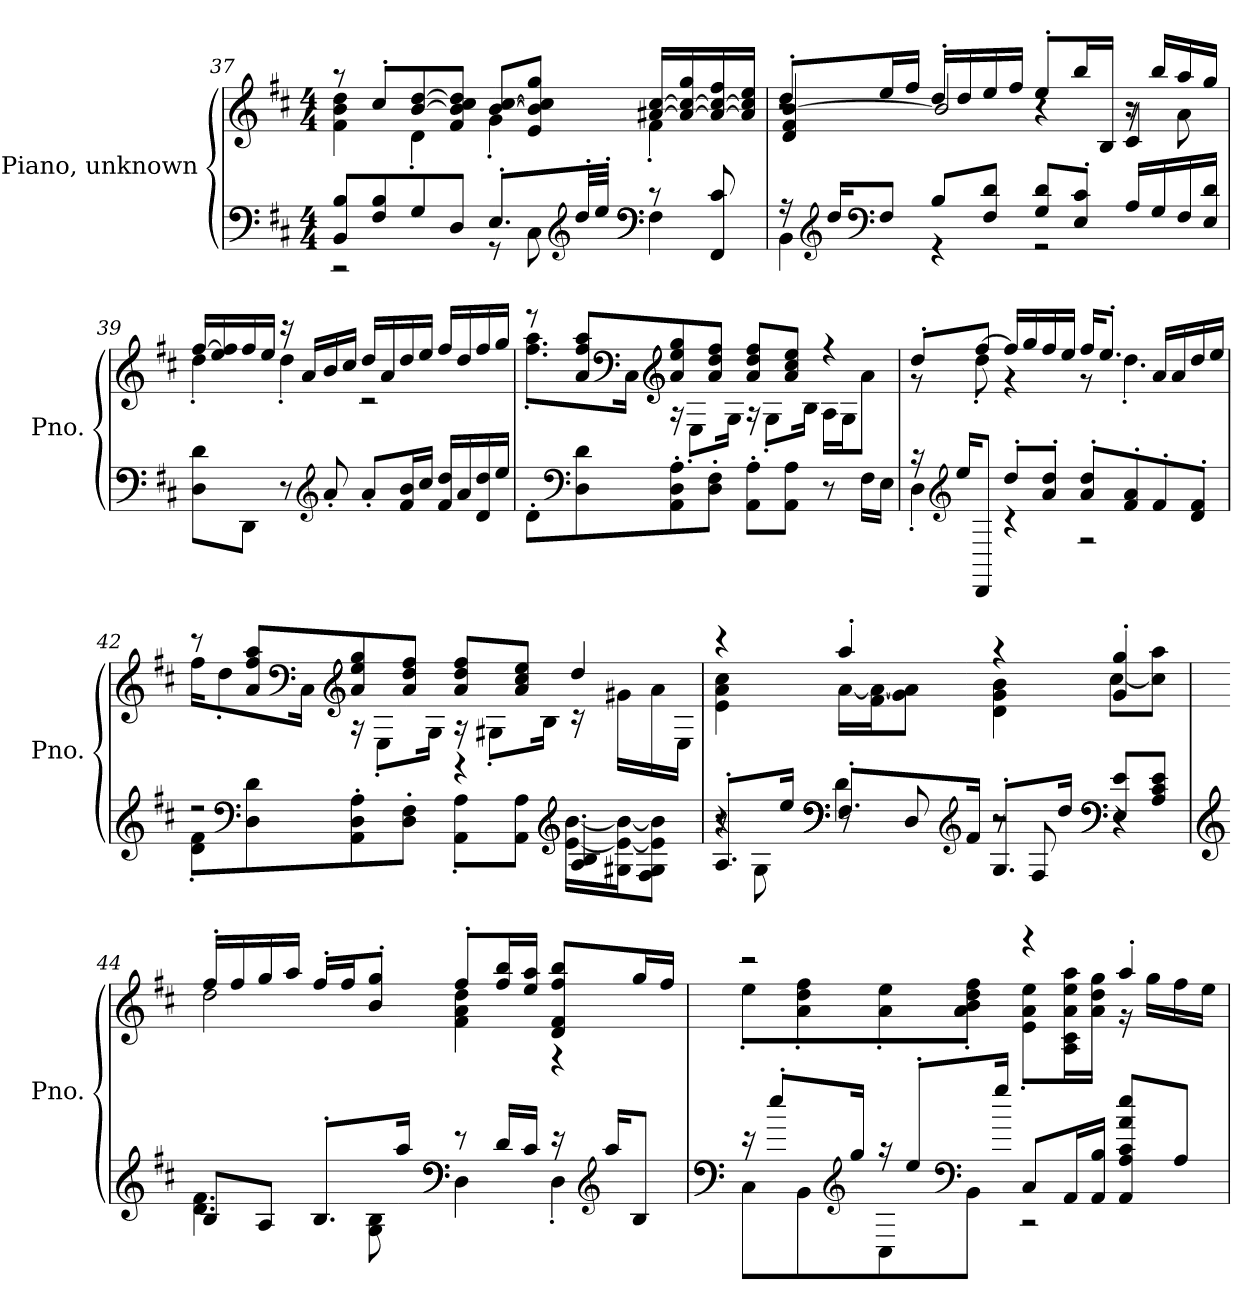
**kern	**kern
*part1	*part1
*staff2	*staff1
*I"Piano, unknown	*
*I'Pno.	*
!!LO:LB:g=z
*clefF4	*clefG2
*k[f#c#]	*k[f#c#]
*M4/4	*M4/4
=37	=37
*^	*^
8BB/ 8B/L	2r	8r	4f#\ 4b\ 4dd\
8F#/ 8B/	.	8cc#'/L	.
8G/	.	[8b/ [8dd/	4d'\
8D/J	.	8f#/ 8b/] 8cc#/ 8dd/]J	.
8.E'/L	8r	[8b/ [8cc#/L	4g'\
.	8C#\	8e/ 8b/] 8cc#/] 8gg/J	.
*clefG2	*	*	*
32dd'/LL	.	.	.
32ee'/JJJ	.	.	.
*clefF4	*	*	*
8r	4F#\	[16a#X/ [16cc#/LL	4f#'\
.	.	16a#/_ 16cc#/_ 16gg/	.
8FF#/ 8c#/	.	16a#/_ 16cc#/_ 16ff#/	.
.	.	16a#/] 16cc#/] 16ee/JJ	.
=38	=38	=38	=38
*	*	*	*^
16r	4BB\	8dd'/L	2r	4d/ 4f#/ [4b/
*clefG2	*	*	*	*
16dd/KL	.	.	.	.
*clefF4	*	*	*	*
8F#/J	.	16ee/L	.	.
.	.	16ff#/JJ	.	.
8B/L	4r	16dd'/LL	.	2b/]
.	.	16dd/	.	.
8F#/ 8d/J	.	16ee/	.	.
.	.	16ff#/JJ	.	.
8G/ 8d/L	2r	8ee'/L	4r	.
8E/' 8c#/'J	.	16bb/L	.	.
.	.	16B/JJ	.	.
16A/LL	.	16r	8r	4c#/
16G/	.	16bb/LL	.	.
16F#/	.	16aa/	8a\	.
16E/ 16d/JJ	.	16gg/JJ	.	.
*v	*v	*	*	*
*	*	*v	*v
!!LO:LB:g=z
=39	=39	=39
8D\ 8d\L	[16ff#/LL	4dd'\
.	16ee/ 16ff#/]	.
8DD\J	16ff#/	.
.	16ee/JJ	.
8r	16r	4dd'\
.	16a/LL	.
*clefG2	*	*
8a'/	16b/	.
.	16cc#/JJ	.
8a'/L	16dd/LL	2r
.	16a/	.
16f#/ 16b/L	16dd/	.
16cc#/JJ	16ee/JJ	.
16f#/ 16dd/LL	16ff#/LL	.
16a/	16dd/	.
16d/ 16dd/	16ff#/	.
16ee/JJ	16gg/JJ	.
=40	=40	=40
8d'\L	8r	8.ff#\' 8.aa\'L
*clefF4	*	*
8D\ 8d\	8a/ 8ff#/ 8aa/L	.
*	*clefF4	*
.	.	16C#\Jk
*	*clefG2	*
8AA\' 8D\' 8A\'	8a/ 8ee/ 8gg/	16r
.	.	8E'\L
8D\' 8F#\'J	8a/ 8dd/ 8ff#/J	.
.	.	16G\Jk
8AA\' 8A\'L	8a/ 8dd/ 8ff#/L	16r
.	.	8G'\L
8AA\ 8A\J	8a/ 8cc#/ 8ee/J	.
.	.	16B\Jk
8r	4r	16A\LL
.	.	16G\J
16F#\LL	.	8a\J
16E\JJ	.	.
!!LO:LB:g=z	!!
=41	=41	=41
*^	*	*
16r	4D'\	8dd'/L	8r
*clefG2	*	*	*
16ee/KL	.	.	.
8DD/J	.	[8ff#/J	8dd'\
8dd'/L	4r	16ff#/LL]	4r
.	.	16gg/	.
8a/' 8dd/'J	.	16ff#/	.
.	.	16ee/JJ	.
8a/' 8dd/'L	2r	16ff#/KL	8r
.	.	8.ee'/J	.
8f#/' 8a/'	.	.	4.dd'\
8f#'/	.	16a/LL	.
.	.	16a/	.
8d/' 8f#/'J	.	16dd/	.
.	.	16ee/JJ	.
=42	=42	=42	=42
2r	8d\' 8f#\'L	8r	16ff#\KL
.	.	.	8dd'\
*clefF4	*	*	*
.	8D\ 8d\	8a/ 8ff#/ 8aa/L	.
*	*	*clefF4	*
.	.	.	16C#\Jk
*	*	*clefG2	*
.	8AA\' 8D\' 8A\'	8a/ 8ee/ 8gg/	16r
.	.	.	8E'\L
.	8D\' 8F#\'J	8a/ 8dd/ 8ff#/J	.
.	.	.	16G\Jk
4r	8AA\' 8A\'L	8a/ 8dd/ 8ff#/L	16r
.	.	.	8G#X'\L
.	8AA\ 8A\J	8a/ 8cc#/ 8ee/J	.
.	.	.	16B\Jk
*clefG2	*	*	*
4A/' 4B/'	[16e\ [16b\LL	4dd/	16r
.	16G#X\ 16e\_ 16b\_J	.	16g#X\LL
.	8F#\ 8G#\ 8e\] 8b\]J	.	16a\
.	.	.	16E\JJ
!!LO:LB:g=z	!!
=43	=43	=43	=43
*	*^	*	*
8.A'/L	8r	4r	4r	4e\ 4a\ 4cc#\
.	8G\	.	.	.
16ee/Jk	.	.	.	.
*clefF4	*	*	*	*
8.F#'/L	4d\	8r	4aa'/	[16a\LL
.	.	.	.	16f#\ 16a\_J
.	.	8D/	.	8g\ 8a\]J
*clefG2	*	*	*	*
16f#/Jk	.	.	.	.
8.G'/L	2r	8r	4r	4d\ 4g\ 4b\
.	.	8F#/	.	.
16dd/Jk	.	.	.	.
*clefF4	*	*	*	*
8E/ 8e/L	.	4r	4g/' 4gg/'	[8cc#\L
8A/ 8c#/ 8e/J	.	.	.	8cc#\] 8aa\J
*v	*v	*v	*	*
=44	=44	=44
*clefG2	*	*
*^	*	*
8B/L	4.d\ 4.f#\	16ff#'/LL	2dd\
.	.	16ff#/	.
8A/J	.	16gg/	.
.	.	16aa/JJ	.
8.B'/L	.	16ff#'/LL	.
.	.	16ff#/J	.
.	8G\ 8B\	8b/' 8gg/'J	.
16aa/Jk	.	.	.
*clefF4	*	*	*
8r	4D\	8ff#'/L	4f#\ 4a\ 4dd\
16d/LL	.	16ff#/ 16bb/L	.
16c#/JJ	.	16ee/ 16aa/JJ	.
16r	4D'\	8d/ 8f#/ 8ff#/ 8bb/L	4r
*clefG2	*	*	*
16aa/KL	.	.	.
8B/J	.	16gg/L	.
.	.	16ff#/JJ	.
!!LO:LB:g=z	!!
=45	=45	=45	=45
*clefF4	*	*	*
16r	8C#\L	2r	8ee'\L
8ee'/L	.	.	.
.	8BB\	.	8a\' 8dd\' 8ff#\'
*clefG2	*	*	*
16gg/Jk	.	.	.
16r	8C#\	.	8a\' 8ee\'
8ee'/L	.	.	.
*clefF4	*	*	*
.	8BB\J	.	8a\' 8b\' 8dd\' 8ff#\'J
16gg/Jk	.	.	.
8C#/L	2r	4r	8e\' 8a\' 8ee\'L
16AA/L	.	.	16A\ 16c#\ 16a\ 16ee\ 16aa\L
16AA/ 16B/JJ	.	.	16a\ 16dd\ 16gg\JJ
8AA/ 8A/ 8c#/ 8a/ 8ee/L	.	4aa'/	16r
.	.	.	16gg\LL
8A/J	.	.	16ff#\
.	.	.	16ee\JJ
*v	*v	*	*
*	*v	*v
=	=
*-	*-
